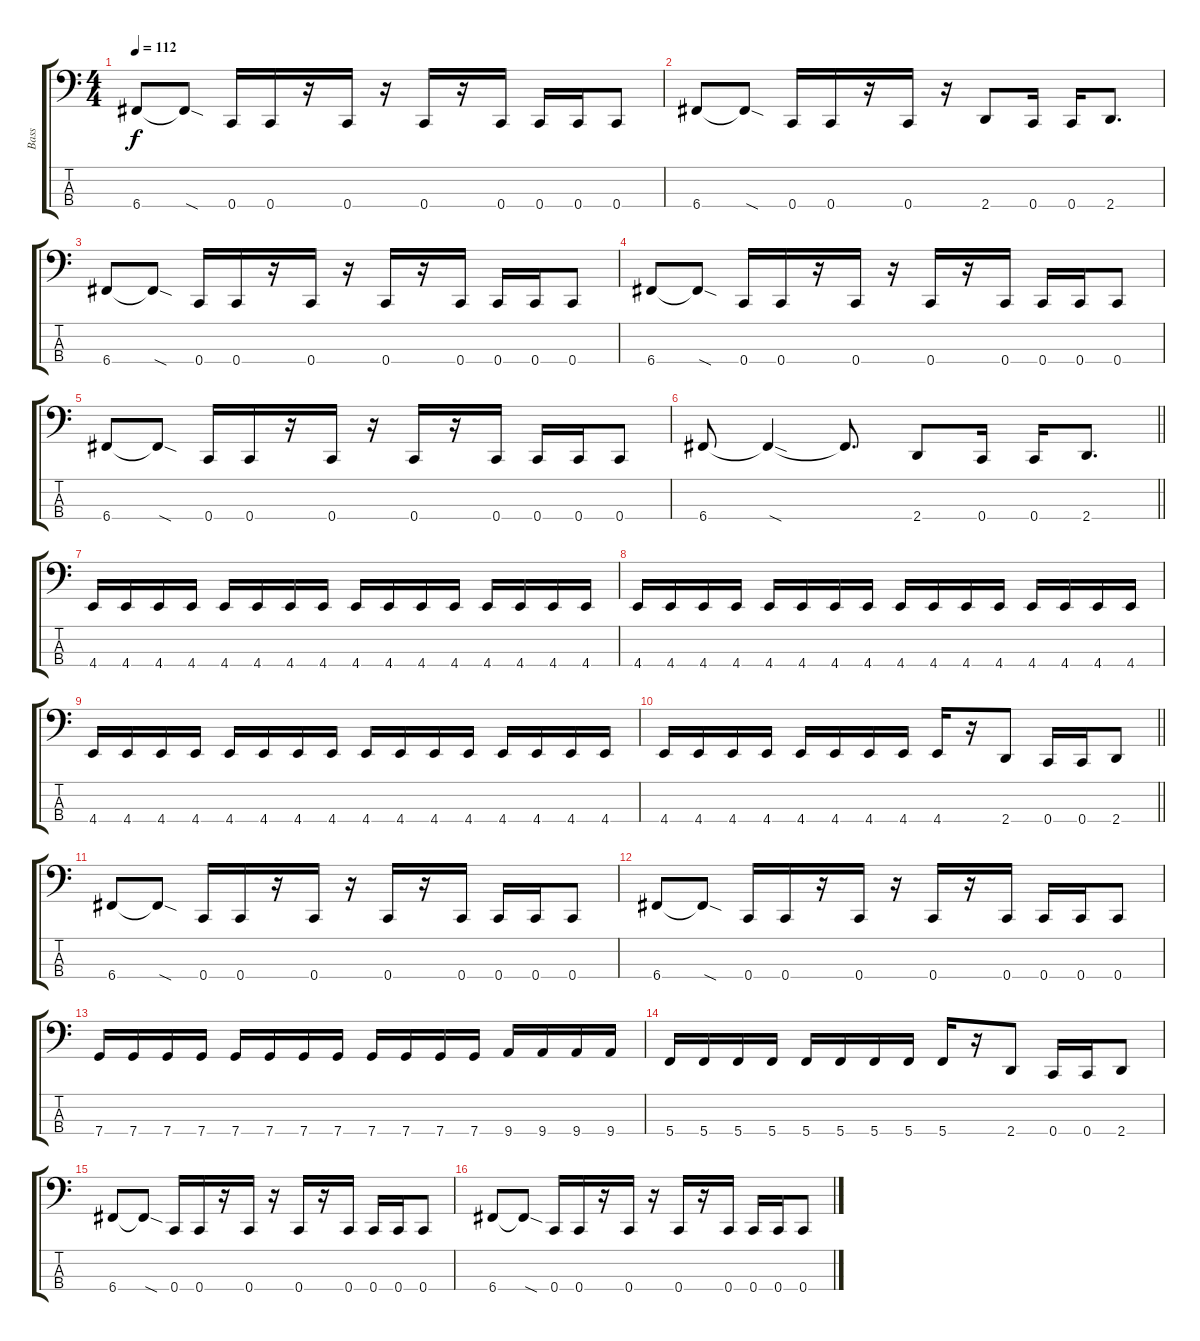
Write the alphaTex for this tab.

\track ("Bass" "Bass") {instrument electricbasspick}
\staff {score tabs}
\tuning (G2 C2 G1 C1) {hide}
\ts (4 4)
\tempo 112
\clef f4
\ks c
6.4.8{dy f} 6.4{sod t}.8 0.4.16 0.4.16 r.16 0.4.16 r.16 0.4.16 r.16 0.4.16 0.4.16 0.4.16 0.4.8 |
6.4.8 6.4{sod t}.8 0.4.16 0.4.16 r.16 0.4.16 r.16 2.4.8 0.4.16 0.4.16 2.4.8{d} |
6.4.8 6.4{sod t}.8 0.4.16 0.4.16 r.16 0.4.16 r.16 0.4.16 r.16 0.4.16 0.4.16 0.4.16 0.4.8 |
6.4.8 6.4{sod t}.8 0.4.16 0.4.16 r.16 0.4.16 r.16 0.4.16 r.16 0.4.16 0.4.16 0.4.16 0.4.8 |
6.4.8 6.4{sod t}.8 0.4.16 0.4.16 r.16 0.4.16 r.16 0.4.16 r.16 0.4.16 0.4.16 0.4.16 0.4.8 |
\barLineRight lightlight
6.4.8 6.4{sod t}.4 6.4{t}.8{d} 2.4.8 0.4.16 0.4.16 2.4.8{d} |
4.4.16 4.4.16 4.4.16 4.4.16 4.4.16 4.4.16 4.4.16 4.4.16 4.4.16 4.4.16 4.4.16 4.4.16 4.4.16 4.4.16 4.4.16 4.4.16 |
4.4.16 4.4.16 4.4.16 4.4.16 4.4.16 4.4.16 4.4.16 4.4.16 4.4.16 4.4.16 4.4.16 4.4.16 4.4.16 4.4.16 4.4.16 4.4.16 |
4.4.16 4.4.16 4.4.16 4.4.16 4.4.16 4.4.16 4.4.16 4.4.16 4.4.16 4.4.16 4.4.16 4.4.16 4.4.16 4.4.16 4.4.16 4.4.16 |
\barLineRight lightlight
4.4.16 4.4.16 4.4.16 4.4.16 4.4.16 4.4.16 4.4.16 4.4.16 4.4.16 r.16 2.4.8 0.4.16 0.4.16 2.4.8 |
6.4.8 6.4{sod t}.8 0.4.16 0.4.16 r.16 0.4.16 r.16 0.4.16 r.16 0.4.16 0.4.16 0.4.16 0.4.8 |
6.4.8 6.4{sod t}.8 0.4.16 0.4.16 r.16 0.4.16 r.16 0.4.16 r.16 0.4.16 0.4.16 0.4.16 0.4.8 |
7.4.16 7.4.16 7.4.16 7.4.16 7.4.16 7.4.16 7.4.16 7.4.16 7.4.16 7.4.16 7.4.16 7.4.16 9.4.16 9.4.16 9.4.16 9.4.16 |
5.4.16 5.4.16 5.4.16 5.4.16 5.4.16 5.4.16 5.4.16 5.4.16 5.4.16 r.16 2.4.8 0.4.16 0.4.16 2.4.8 |
6.4.8 6.4{sod t}.8 0.4.16 0.4.16 r.16 0.4.16 r.16 0.4.16 r.16 0.4.16 0.4.16 0.4.16 0.4.8 |
6.4.8 6.4{sod t}.8 0.4.16 0.4.16 r.16 0.4.16 r.16 0.4.16 r.16 0.4.16 0.4.16 0.4.16 0.4.8
